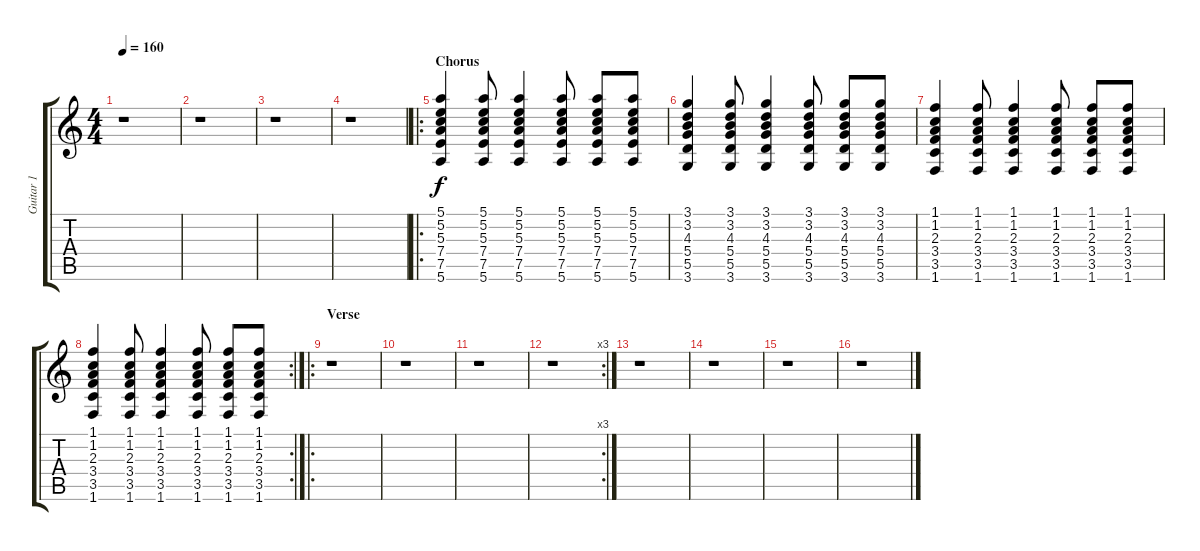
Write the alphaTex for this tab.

\track ("Guitar 1" "Guitar 1") {instrument electricguitarclean}
\staff {score tabs}
\tuning (E4 B3 G3 D3 A2 E2) {hide}
\ts (4 4)
\tempo 160
\clef g2
\ks c
r.1{dy f instrument electricguitarclean} |
r.1 |
r.1 |
r.1 |
\ro
\section ("" "Chorus")
(5.1 5.2 5.3 7.4 7.5 5.6).4 (5.1 5.2 5.3 7.4 7.5 5.6).8 (5.1 5.2 5.3 7.4 7.5 5.6).4 (5.1 5.2 5.3 7.4 7.5 5.6).8 (5.1 5.2 5.3 7.4 7.5 5.6).8 (5.1 5.2 5.3 7.4 7.5 5.6).8 |
(3.1 3.2 4.3 5.4 5.5 3.6).4 (3.1 3.2 4.3 5.4 5.5 3.6).8 (3.1 3.2 4.3 5.4 5.5 3.6).4 (3.1 3.2 4.3 5.4 5.5 3.6).8 (3.1 3.2 4.3 5.4 5.5 3.6).8 (3.1 3.2 4.3 5.4 5.5 3.6).8 |
(1.1 1.2 2.3 3.4 3.5 1.6).4 (1.1 1.2 2.3 3.4 3.5 1.6).8 (1.1 1.2 2.3 3.4 3.5 1.6).4 (1.1 1.2 2.3 3.4 3.5 1.6).8 (1.1 1.2 2.3 3.4 3.5 1.6).8 (1.1 1.2 2.3 3.4 3.5 1.6).8 |
\rc 2
(1.1 1.2 2.3 3.4 3.5 1.6).4 (1.1 1.2 2.3 3.4 3.5 1.6).8 (1.1 1.2 2.3 3.4 3.5 1.6).4 (1.1 1.2 2.3 3.4 3.5 1.6).8 (1.1 1.2 2.3 3.4 3.5 1.6).8 (1.1 1.2 2.3 3.4 3.5 1.6).8 |
\ro
\section ("" "Verse")
r.1 |
r.1 |
r.1 |
\rc 3
r.1 |
r.1 |
r.1 |
r.1 |
r.1
